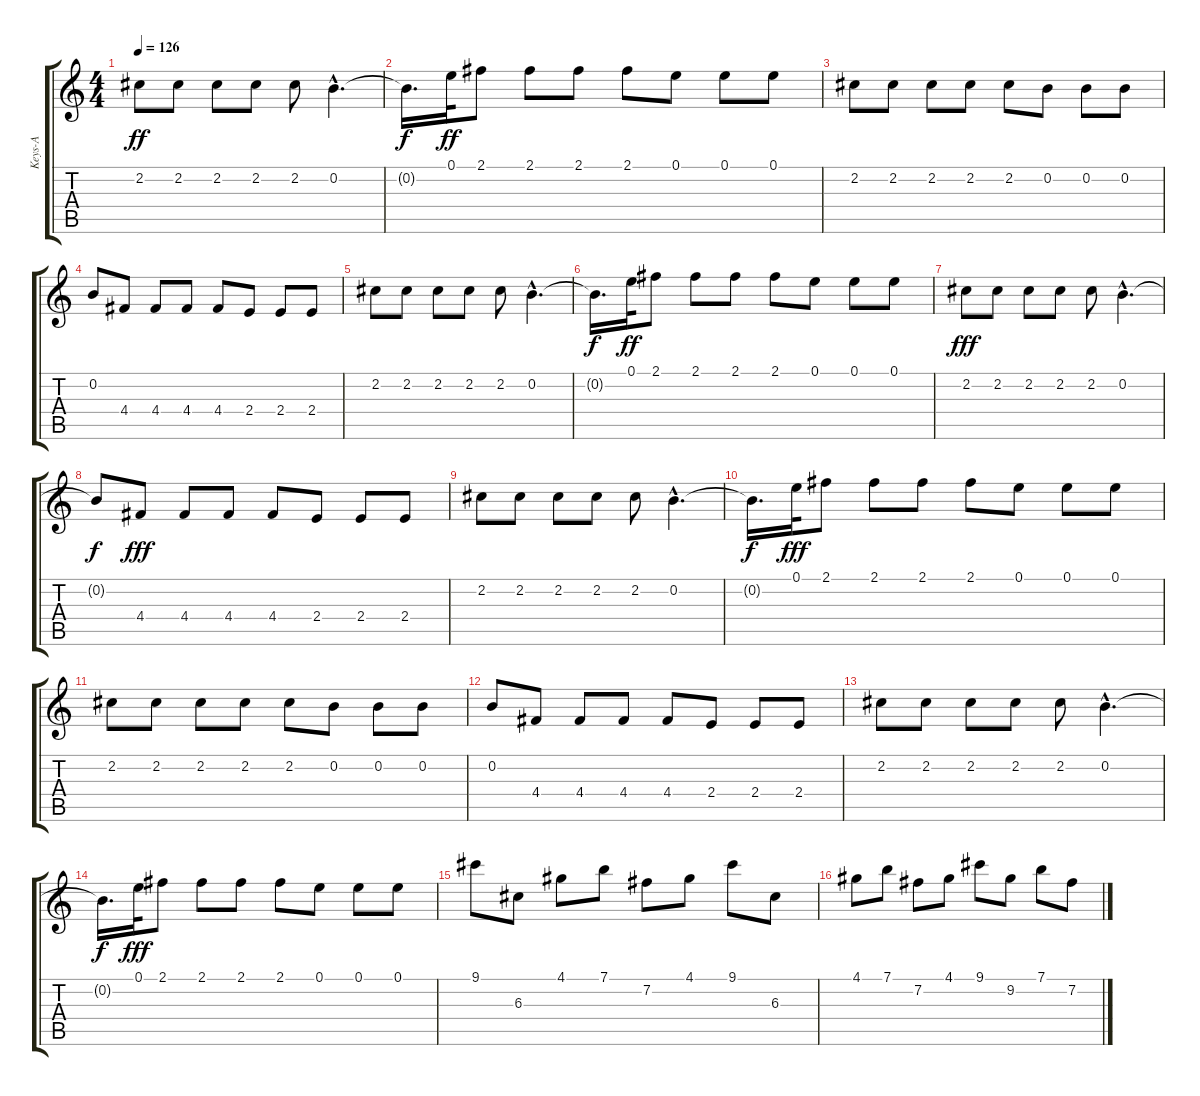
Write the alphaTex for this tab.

\track ("Keys-A" "Keys-A") {instrument overdrivenguitar}
\staff {score tabs}
\tuning (E4 B3 G3 D3 A2 E2) {hide}
\ts (4 4)
\tempo 126
\clef g2
\ks c
2.2.8{dy ff} 2.2.8 2.2.8 2.2.8 2.2.8 0.2{hac}.4{d} |
0.2{t}.16{d dy f} 0.1.32{dy ff} 2.1.8 2.1.8 2.1.8 2.1.8 0.1.8 0.1.8 0.1.8 |
2.2.8 2.2.8 2.2.8 2.2.8 2.2.8 0.2.8 0.2.8 0.2.8 |
0.2.8 4.4.8 4.4.8 4.4.8 4.4.8 2.4.8 2.4.8 2.4.8 |
2.2.8 2.2.8 2.2.8 2.2.8 2.2.8 0.2{hac}.4{d} |
0.2{t}.16{d dy f} 0.1.32{dy ff} 2.1.8 2.1.8 2.1.8 2.1.8 0.1.8 0.1.8 0.1.8 |
2.2.8{dy fff} 2.2.8 2.2.8 2.2.8 2.2.8 0.2{hac}.4{d} |
0.2{t}.8{dy f} 4.4.8{dy fff} 4.4.8 4.4.8 4.4.8 2.4.8 2.4.8 2.4.8 |
2.2.8 2.2.8 2.2.8 2.2.8 2.2.8 0.2{hac}.4{d} |
0.2{t}.16{d dy f} 0.1.32{dy fff} 2.1.8 2.1.8 2.1.8 2.1.8 0.1.8 0.1.8 0.1.8 |
2.2.8 2.2.8 2.2.8 2.2.8 2.2.8 0.2.8 0.2.8 0.2.8 |
0.2.8 4.4.8 4.4.8 4.4.8 4.4.8 2.4.8 2.4.8 2.4.8 |
2.2.8 2.2.8 2.2.8 2.2.8 2.2.8 0.2{hac}.4{d} |
0.2{t}.16{d dy f} 0.1.32{dy fff} 2.1.8 2.1.8 2.1.8 2.1.8 0.1.8 0.1.8 0.1.8 |
9.1.8 6.3.8 4.1.8 7.1.8 7.2.8 4.1.8 9.1.8 6.3.8 |
4.1.8 7.1.8 7.2.8 4.1.8 9.1.8 9.2.8 7.1.8 7.2.8
